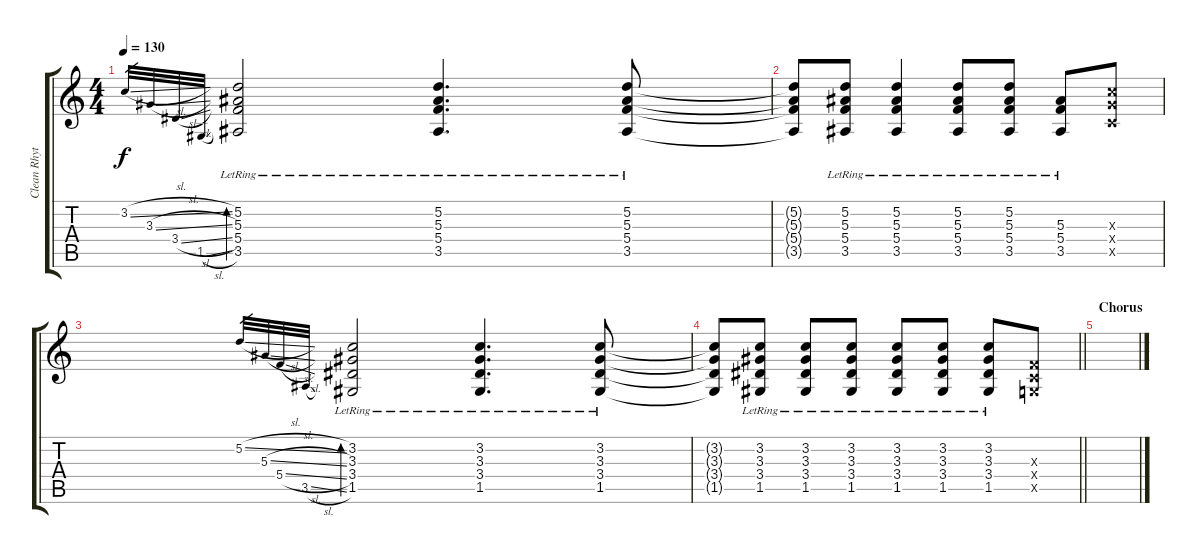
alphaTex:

\track ("Clean Rhythm (Effect)" "Clean Rhyt") {instrument electricguitarclean}
\staff {score tabs}
\tuning (D4 A3 F3 C3 G2 C2) {hide}
\ts (4 4)
\tempo 130
\clef g2
\ks c
3.2{sl}.32{gr dy f} 3.3{sl}.32{gr} 3.4{sl}.32{gr} 1.5{sl}.32{gr} (5.2{lr} 5.3{lr} 5.4{lr} 3.5{lr}).2{bd 60} (5.2{lr} 5.3{lr} 5.4{lr} 3.5{lr}).4{d} (5.2{lr} 5.3{lr} 5.4{lr} 3.5{lr}).8 |
(5.2{t} 5.3{t} 5.4{t} 3.5{t}).8 (5.2{lr} 5.3{lr} 5.4{lr} 3.5{lr}).8 (5.2{lr} 5.3{lr} 5.4{lr} 3.5{lr}).4 (5.2{lr} 5.3{lr} 5.4{lr} 3.5{lr}).8 (5.2{lr} 5.3{lr} 5.4{lr} 3.5{lr}).8 (5.3{lr} 5.4{lr} 3.5{lr}).8 (7.3{x} 7.4{x} 5.5{x}).8 |
5.2{sl}.32{gr} 5.3{sl}.32{gr} 5.4{sl}.32{gr} 3.5{sl}.32{gr} (3.2{lr} 3.3{lr} 3.4{lr} 1.5{lr}).2{bd 60} (3.2{lr} 3.3{lr} 3.4{lr} 1.5{lr}).4{d} (3.2{lr} 3.3{lr} 3.4{lr} 1.5{lr}).8 |
\barLineRight lightlight
(3.2{t} 3.3{t} 3.4{t} 1.5{t}).8 (3.2{lr} 3.3{lr} 3.4{lr} 1.5{lr}).8 (3.2{lr} 3.3{lr} 3.4{lr} 1.5{lr}).8 (3.2{lr} 3.3{lr} 3.4{lr} 1.5{lr}).8 (3.2{lr} 3.3{lr} 3.4{lr} 1.5{lr}).8 (3.2{lr} 3.3{lr} 3.4{lr} 1.5{lr}).8 (3.2{lr} 3.3{lr} 3.4{lr} 1.5{lr}).8 (0.3{x} 0.4{x} 0.5{x}).8 |
\section ("" "Chorus")
